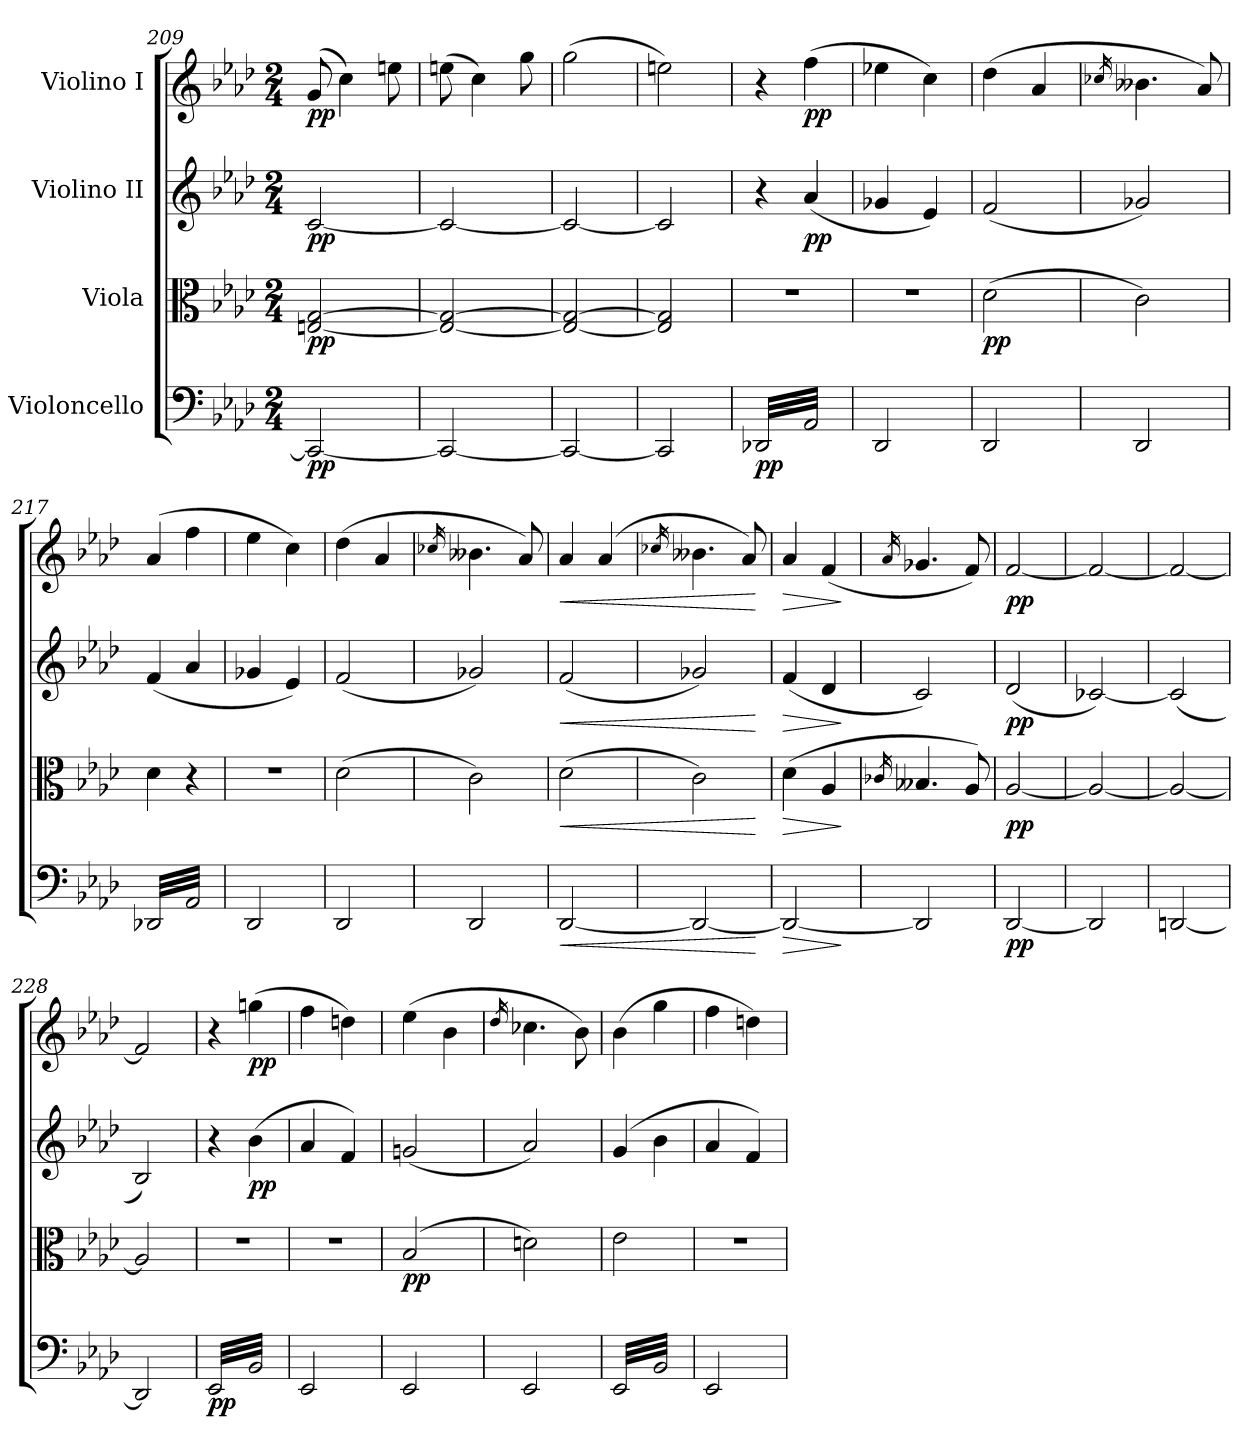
**kern	**dynam	**kern	**dynam	**kern	**dynam	**kern	**dynam
*part4	*part4	*part3	*part3	*part2	*part2	*part1	*part1
*staff4	*staff4	*staff3	*staff3	*staff2	*staff2	*staff1	*staff1
*I"Violoncello	*	*I"Viola	*	*I"Violino II	*	*I"Violino I	*
*clefF4	*	*clefC3	*	*clefG2	*	*clefG2	*
*k[b-e-a-d-]	*	*k[b-e-a-d-]	*	*k[b-e-a-d-]	*	*k[b-e-a-d-]	*
*M2/4	*	*M2/4	*	*M2/4	*	*M2/4	*
=209	=209	=209	=209	=209	=209	=209	=209
!	!LO:DY:b	!	!LO:DY:b	!	!LO:DY:b	!	!LO:DY:b
2CC/_	pp	[2En/ [2G/	pp	[2c/	pp	(8g/	pp
.	.	.	.	.	.	4cc\)	.
.	.	.	.	.	.	8een\	.
=210	=210	=210	=210	=210	=210	=210	=210
2CC/_	.	2E/_ 2G/_	.	2c/_	.	(8een\	.
.	.	.	.	.	.	4cc\)	.
.	.	.	.	.	.	8gg\	.
=211	=211	=211	=211	=211	=211	=211	=211
2CC/_	.	2E/_ 2G/_	.	2c/_	.	(2gg\	.
=212	=212	=212	=212	=212	=212	=212	=212
2CC/]	.	2E/] 2G/]	.	2c/]	.	2een\)	.
=213	=213	=213	=213	=213	=213	=213	=213
!	!LO:DY:b	!	!	!	!	!	!
*tremolo	*	*	*	*	*	*	*
(32DD-X/LLL	pp	2r	.	4r	.	4r	.
32AA-/)	.	.	.	.	.	.	.
32DD-X/	.	.	.	.	.	.	.
32AA-/)	.	.	.	.	.	.	.
32DD-X/	.	.	.	.	.	.	.
32AA-/)	.	.	.	.	.	.	.
32DD-X/	.	.	.	.	.	.	.
32AA-/)	.	.	.	.	.	.	.
!	!	!	!	!	!LO:DY:b	!	!LO:DY:b
32DD-X/	.	.	.	(4a-/	pp	(4ff\	pp
32AA-/)	.	.	.	.	.	.	.
32DD-X/	.	.	.	.	.	.	.
32AA-/)	.	.	.	.	.	.	.
32DD-X/	.	.	.	.	.	.	.
32AA-/)	.	.	.	.	.	.	.
32DD-X/	.	.	.	.	.	.	.
32AA-/)JJJ	.	.	.	.	.	.	.
*Xtremolo	*	*	*	*	*	*	*
=214	=214	=214	=214	=214	=214	=214	=214
2DD-/	.	2r	.	4g-X/	.	4ee-X\	.
.	.	.	.	.	.	.	.
.	.	.	.	.	.	.	.
.	.	.	.	.	.	.	.
.	.	.	.	.	.	.	.
.	.	.	.	.	.	.	.
.	.	.	.	.	.	.	.
.	.	.	.	.	.	.	.
.	.	.	.	4e-/)	.	4cc\)	.
=215	=215	=215	=215	=215	=215	=215	=215
!	!	!	!LO:DY:b	!	!	!	!
2DD-/	.	(2d-\	pp	(2f/	.	(4dd-\	.
.	.	.	.	.	.	4a-/	.
=216	=216	=216	=216	=216	=216	=216	=216
.	.	.	.	.	.	16qcc-X/	.
2DD-/	.	2c\)	.	2g-X/)	.	4.b--X\	.
.	.	.	.	.	.	8a-/)	.
=217	=217	=217	=217	=217	=217	=217	=217
*tremolo	*	*	*	*	*	*	*
(32DD-X/LLL	.	4d-\	.	(4f/	.	(4a-/	.
32AA-/)	.	.	.	.	.	.	.
32DD-X/	.	.	.	.	.	.	.
32AA-/)	.	.	.	.	.	.	.
32DD-X/	.	.	.	.	.	.	.
32AA-/)	.	.	.	.	.	.	.
32DD-X/	.	.	.	.	.	.	.
32AA-/)	.	.	.	.	.	.	.
32DD-X/	.	4r	.	4a-/	.	4ff\	.
32AA-/)	.	.	.	.	.	.	.
32DD-X/	.	.	.	.	.	.	.
32AA-/)	.	.	.	.	.	.	.
32DD-X/	.	.	.	.	.	.	.
32AA-/)	.	.	.	.	.	.	.
32DD-X/	.	.	.	.	.	.	.
32AA-/)JJJ	.	.	.	.	.	.	.
*Xtremolo	*	*	*	*	*	*	*
=218	=218	=218	=218	=218	=218	=218	=218
2DD-/	.	2r	.	4g-X/	.	4ee-\	.
.	.	.	.	.	.	.	.
.	.	.	.	.	.	.	.
.	.	.	.	.	.	.	.
.	.	.	.	.	.	.	.
.	.	.	.	.	.	.	.
.	.	.	.	.	.	.	.
.	.	.	.	.	.	.	.
.	.	.	.	4e-/)	.	4cc\)	.
!!LO:LB:g=z
=219	=219	=219	=219	=219	=219	=219	=219
2DD-/	.	(2d-\	.	(2f/	.	(4dd-\	.
.	.	.	.	.	.	4a-/	.
=220	=220	=220	=220	=220	=220	=220	=220
.	.	.	.	.	.	16qcc-X/	.
2DD-/	.	2c\)	.	2g-X/)	.	4.b--X\	.
.	.	.	.	.	.	8a-/)	.
=221	=221	=221	=221	=221	=221	=221	=221
!	!LO:HP:b	!	!LO:HP:b	!	!LO:HP:b	!	!LO:HP:b
[2DD-/	<	(2d-\	<	(2f/	<	4a-/	<
.	.	.	.	.	.	(4a-/	.
=222	=222	=222	=222	=222	=222	=222	=222
.	.	.	.	.	.	16qcc-X/	.
2DD-/_	.	2c\)	.	2g-X/)	.	4.b--X\	.
.	.	.	.	.	.	8a-/)	.
.	[	.	[	.	[	.	[
=223	=223	=223	=223	=223	=223	=223	=223
!	!LO:HP:b	!	!LO:HP:b	!	!LO:HP:b	!	!LO:HP:b
2DD-/_	>	(>4d-\	>	(4f/	>	4a-/	>
.	.	4A-/	.	4d-/	.	(4f/	.
.	]	.	]	.	]	.	]
=224	=224	=224	=224	=224	=224	=224	=224
.	.	16qc-X/	.	.	.	16qa-/	.
2DD-/]	.	4.B--X/	.	2c/)	.	4.g-X/	.
.	.	8A-/)	.	.	.	8f/)	.
=225	=225	=225	=225	=225	=225	=225	=225
!	!LO:DY:b	!	!LO:DY:b	!	!LO:DY:b	!	!LO:DY:b
[2DD-/	pp	[2A-/	pp	(2d-/	pp	[2f/	pp
=226	=226	=226	=226	=226	=226	=226	=226
2DD-/]	.	2A-/_	.	[2c-X/)	.	2f/_	.
=227	=227	=227	=227	=227	=227	=227	=227
[2DDn/	.	2A-/_	.	(2c-/]	.	2f/_	.
=228	=228	=228	=228	=228	=228	=228	=228
2DD/]	.	2A-/]	.	2B-/)	.	2f/]	.
=229	=229	=229	=229	=229	=229	=229	=229
!	!LO:DY:b	!	!	!	!	!	!
*tremolo	*	*	*	*	*	*	*
(32EE-/LLL	pp	2r	.	4r	.	4r	.
32BB-/)	.	.	.	.	.	.	.
32EE-/	.	.	.	.	.	.	.
32BB-/)	.	.	.	.	.	.	.
32EE-/	.	.	.	.	.	.	.
32BB-/)	.	.	.	.	.	.	.
32EE-/	.	.	.	.	.	.	.
32BB-/)	.	.	.	.	.	.	.
!	!	!	!	!	!LO:DY:b	!	!LO:DY:b
32EE-/	.	.	.	(4b-\	pp	(4ggn\	pp
32BB-/)	.	.	.	.	.	.	.
32EE-/	.	.	.	.	.	.	.
32BB-/)	.	.	.	.	.	.	.
32EE-/	.	.	.	.	.	.	.
32BB-/)	.	.	.	.	.	.	.
32EE-/	.	.	.	.	.	.	.
32BB-/)JJJ	.	.	.	.	.	.	.
*Xtremolo	*	*	*	*	*	*	*
=230	=230	=230	=230	=230	=230	=230	=230
2EE-/	.	2r	.	4a-/	.	4ff\	.
.	.	.	.	.	.	.	.
.	.	.	.	.	.	.	.
.	.	.	.	.	.	.	.
.	.	.	.	.	.	.	.
.	.	.	.	.	.	.	.
.	.	.	.	.	.	.	.
.	.	.	.	.	.	.	.
.	.	.	.	4f/)	.	4ddn\)	.
!!LO:LB:g=z
=231	=231	=231	=231	=231	=231	=231	=231
!	!	!	!LO:DY:b	!	!	!	!
2EE-/	.	(2B-/	pp	(2gn/	.	(4ee-\	.
.	.	.	.	.	.	4b-\	.
=232	=232	=232	=232	=232	=232	=232	=232
.	.	.	.	.	.	16qdd-/	.
2EE-/	.	2dn\)	.	2a-/)	.	4.cc-X\	.
.	.	.	.	.	.	8b-\)	.
=233	=233	=233	=233	=233	=233	=233	=233
*tremolo	*	*	*	*	*	*	*
(32EE-/LLL	.	2e-\	.	(4g/	.	(4b-\	.
32BB-/)	.	.	.	.	.	.	.
32EE-/	.	.	.	.	.	.	.
32BB-/)	.	.	.	.	.	.	.
32EE-/	.	.	.	.	.	.	.
32BB-/)	.	.	.	.	.	.	.
32EE-/	.	.	.	.	.	.	.
32BB-/)	.	.	.	.	.	.	.
32EE-/	.	.	.	4b-\	.	4gg\	.
32BB-/)	.	.	.	.	.	.	.
32EE-/	.	.	.	.	.	.	.
32BB-/)	.	.	.	.	.	.	.
32EE-/	.	.	.	.	.	.	.
32BB-/)	.	.	.	.	.	.	.
32EE-/	.	.	.	.	.	.	.
32BB-/)JJJ	.	.	.	.	.	.	.
*Xtremolo	*	*	*	*	*	*	*
=234	=234	=234	=234	=234	=234	=234	=234
2EE-/	.	2r	.	4a-/	.	4ff\	.
.	.	.	.	.	.	.	.
.	.	.	.	.	.	.	.
.	.	.	.	.	.	.	.
.	.	.	.	.	.	.	.
.	.	.	.	.	.	.	.
.	.	.	.	.	.	.	.
.	.	.	.	.	.	.	.
.	.	.	.	4f/)	.	4ddn\)	.
=	=	=	=	=	=	=	=
*-	*-	*-	*-	*-	*-	*-	*-
